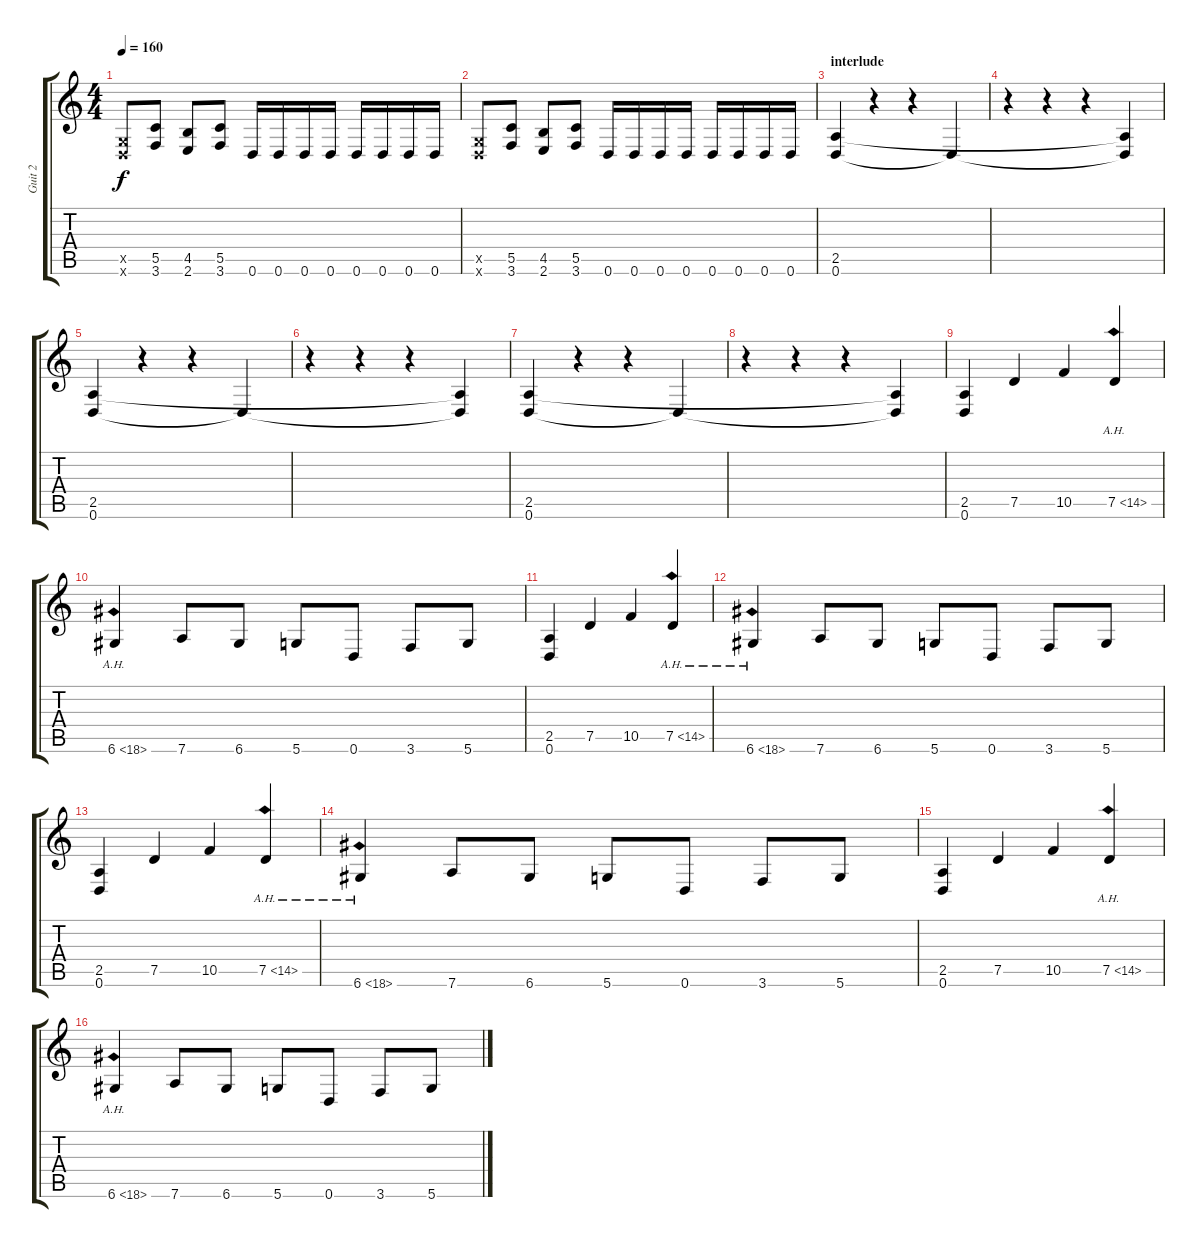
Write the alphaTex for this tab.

\track ("Guit 2" "Guit 2") {instrument distortionguitar}
\staff {score tabs}
\tuning (D4 A3 F3 C3 G2 D2) {hide}
\ts (4 4)
\tempo 160
\clef g2
\ks c
(0.5{x} 0.6{x}).8{dy f} (5.5 3.6).8 (4.5 2.6).8 (5.5 3.6).8 0.6.16 0.6.16 0.6.16 0.6.16 0.6.16 0.6.16 0.6.16 0.6.16 |
(0.5{x} 0.6{x}).8 (5.5 3.6).8 (4.5 2.6).8 (5.5 3.6).8 0.6.16 0.6.16 0.6.16 0.6.16 0.6.16 0.6.16 0.6.16 0.6.16 |
\section ("" "interlude")
(2.5 0.6).4 r.4 r.4 0.6{t}.4 |
r.4 r.4 r.4 (2.5{t} 0.6{t}).4 |
(2.5 0.6).4 r.4 r.4 0.6{t}.4 |
r.4 r.4 r.4 (2.5{t} 0.6{t}).4 |
(2.5 0.6).4 r.4 r.4 0.6{t}.4 |
r.4 r.4 r.4 (2.5{t} 0.6{t}).4 |
(2.5 0.6).4 7.5.4 10.5.4 7.5{ah 7}.4 |
6.6{ah 12}.4 7.6.8 6.6.8 5.6.8 0.6.8 3.6.8 5.6.8 |
(2.5 0.6).4 7.5.4 10.5.4 7.5{ah 7}.4 |
6.6{ah 12}.4 7.6.8 6.6.8 5.6.8 0.6.8 3.6.8 5.6.8 |
(2.5 0.6).4 7.5.4 10.5.4 7.5{ah 7}.4 |
6.6{ah 12}.4 7.6.8 6.6.8 5.6.8 0.6.8 3.6.8 5.6.8 |
(2.5 0.6).4 7.5.4 10.5.4 7.5{ah 7}.4 |
6.6{ah 12}.4 7.6.8 6.6.8 5.6.8 0.6.8 3.6.8 5.6.8
